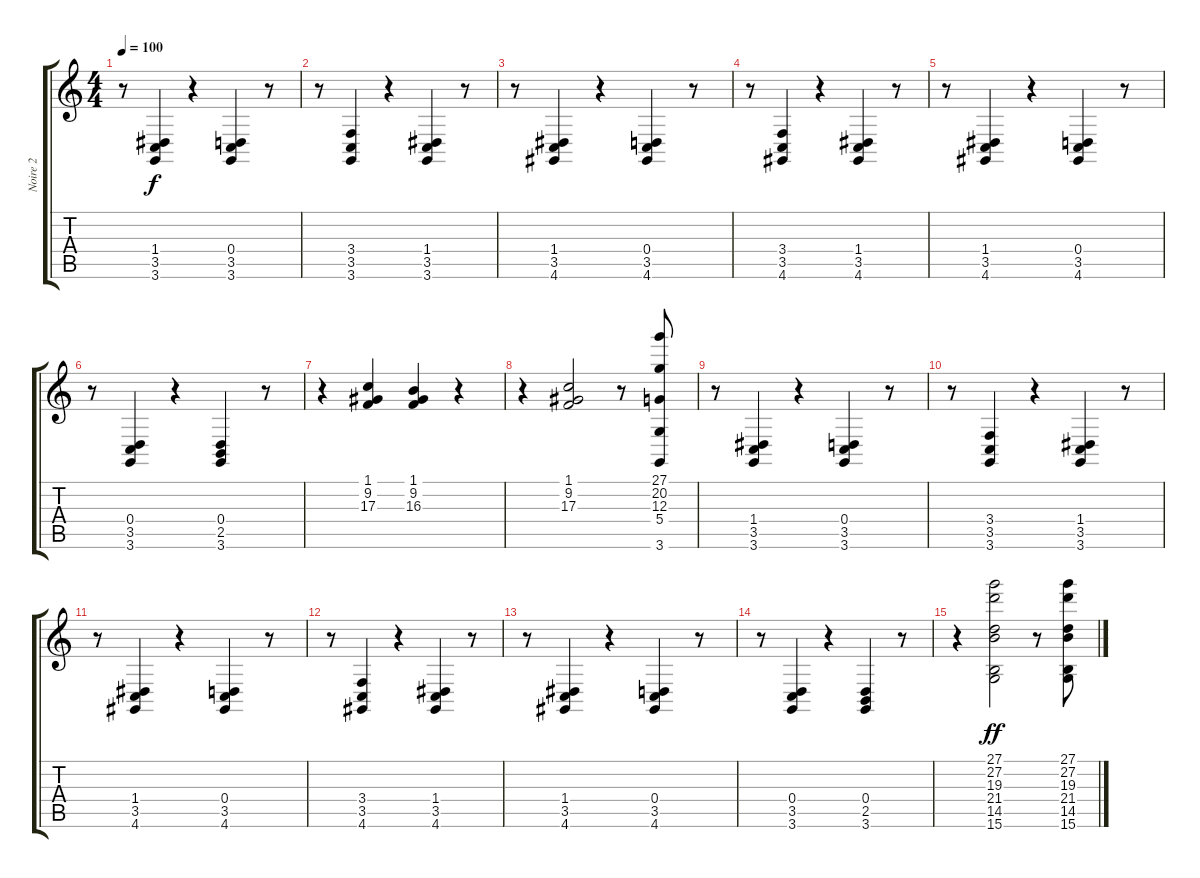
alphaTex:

\track ("Noire 2" "Noire 2") {instrument tuba}
\staff {score tabs}
\tuning (E4 B3 G3 D3 A2 E2) {hide}
\ts (4 4)
\tempo 100
\clef g2
\ks c
r.8{dy f instrument tuba} (1.4 3.5 3.6).4 r.4 (0.4 3.5 3.6).4 r.8 |
r.8 (3.4 3.5 3.6).4 r.4 (1.4 3.5 3.6).4 r.8 |
r.8 (1.4 3.5 4.6).4 r.4 (0.4 3.5 4.6).4 r.8 |
r.8 (3.4 3.5 4.6).4 r.4 (1.4 3.5 4.6).4 r.8 |
r.8 (1.4 3.5 4.6).4 r.4 (0.4 3.5 4.6).4 r.8 |
r.8 (0.4 3.5 3.6).4 r.4 (0.4 2.5 3.6).4 r.8 |
r.4 (1.1 9.2 17.3).4 (1.1 9.2 16.3).4 r.4 |
r.4 (1.1 9.2 17.3).2 r.8 (27.1 20.2 12.3 5.4 3.6).8 |
r.8 (1.4 3.5 3.6).4 r.4 (0.4 3.5 3.6).4 r.8 |
r.8 (3.4 3.5 3.6).4 r.4 (1.4 3.5 3.6).4 r.8 |
r.8 (1.4 3.5 4.6).4 r.4 (0.4 3.5 4.6).4 r.8 |
r.8 (3.4 3.5 4.6).4 r.4 (1.4 3.5 4.6).4 r.8 |
r.8 (1.4 3.5 4.6).4 r.4 (0.4 3.5 4.6).4 r.8 |
r.8 (0.4 3.5 3.6).4 r.4 (0.4 2.5 3.6).4 r.8 |
r.4 (27.1 27.2 19.3 21.4 14.5 15.6).2{dy ff} r.8 (27.1 27.2 19.3 21.4 14.5 15.6).8
